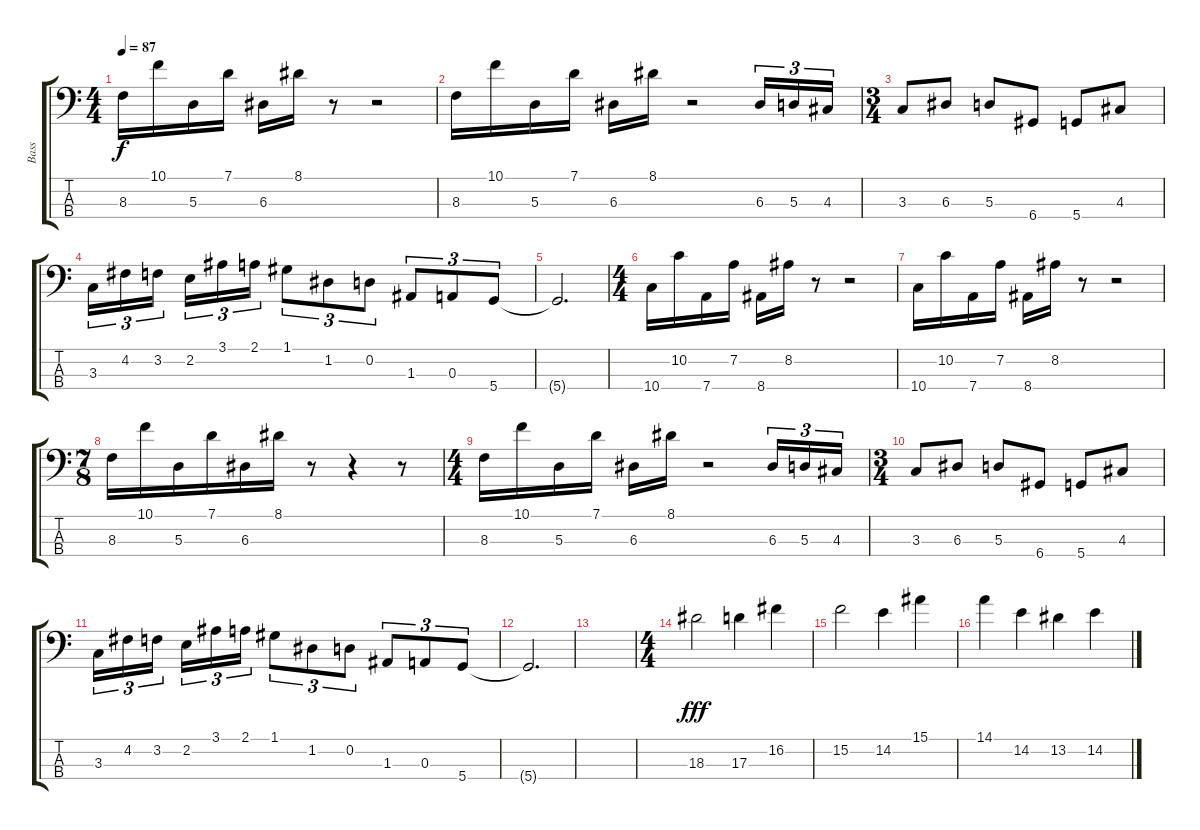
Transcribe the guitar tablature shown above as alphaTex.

\track ("Bass" "Bass") {instrument electricbassfinger}
\staff {score tabs}
\tuning (G2 D2 A1 D1) {hide}
\ts (4 4)
\tempo 87
\clef f4
\ks c
8.3.16{dy f} 10.1.16 5.3.16 7.1.16 6.3.16 8.1.16 r.8 r.2 |
8.3.16 10.1.16 5.3.16 7.1.16 6.3.16 8.1.16 r.2 6.3.16{tu (3 2)} 5.3.16{tu (3 2)} 4.3.16{tu (3 2)} |
\ts (3 4)
3.3.8 6.3.8 5.3.8 6.4.8 5.4.8 4.3.8 |
3.3.16{tu (3 2)} 4.2.16{tu (3 2)} 3.2.16{tu (3 2) beam splitsecondary} 2.2.16{tu (3 2)} 3.1.16{tu (3 2)} 2.1.16{tu (3 2)} 1.1.8{tu (3 2)} 1.2.8{tu (3 2)} 0.2.8{tu (3 2)} 1.3.8{tu (3 2)} 0.3.8{tu (3 2)} 5.4.8{tu (3 2)} |
5.4{t}.2{d} |
\ts (4 4)
10.4.16 10.2.16 7.4.16 7.2.16 8.4.16 8.2.16 r.8 r.2 |
10.4.16 10.2.16 7.4.16 7.2.16 8.4.16 8.2.16 r.8 r.2 |
\ts (7 8)
8.3.16 10.1.16 5.3.16 7.1.16 6.3.16 8.1.16 r.8 r.4 r.8 |
\ts (4 4)
8.3.16 10.1.16 5.3.16 7.1.16 6.3.16 8.1.16 r.2 6.3.16{tu (3 2)} 5.3.16{tu (3 2)} 4.3.16{tu (3 2)} |
\ts (3 4)
3.3.8 6.3.8 5.3.8 6.4.8 5.4.8 4.3.8 |
3.3.16{tu (3 2)} 4.2.16{tu (3 2)} 3.2.16{tu (3 2) beam splitsecondary} 2.2.16{tu (3 2)} 3.1.16{tu (3 2)} 2.1.16{tu (3 2)} 1.1.8{tu (3 2)} 1.2.8{tu (3 2)} 0.2.8{tu (3 2)} 1.3.8{tu (3 2)} 0.3.8{tu (3 2)} 5.4.8{tu (3 2)} |
5.4{t}.2{d} |
|
\ts (4 4)
18.3.2{dy fff} 17.3.4 16.2.4 |
15.2.2 14.2.4 15.1.4 |
14.1.4 14.2.4 13.2.4 14.2.4
